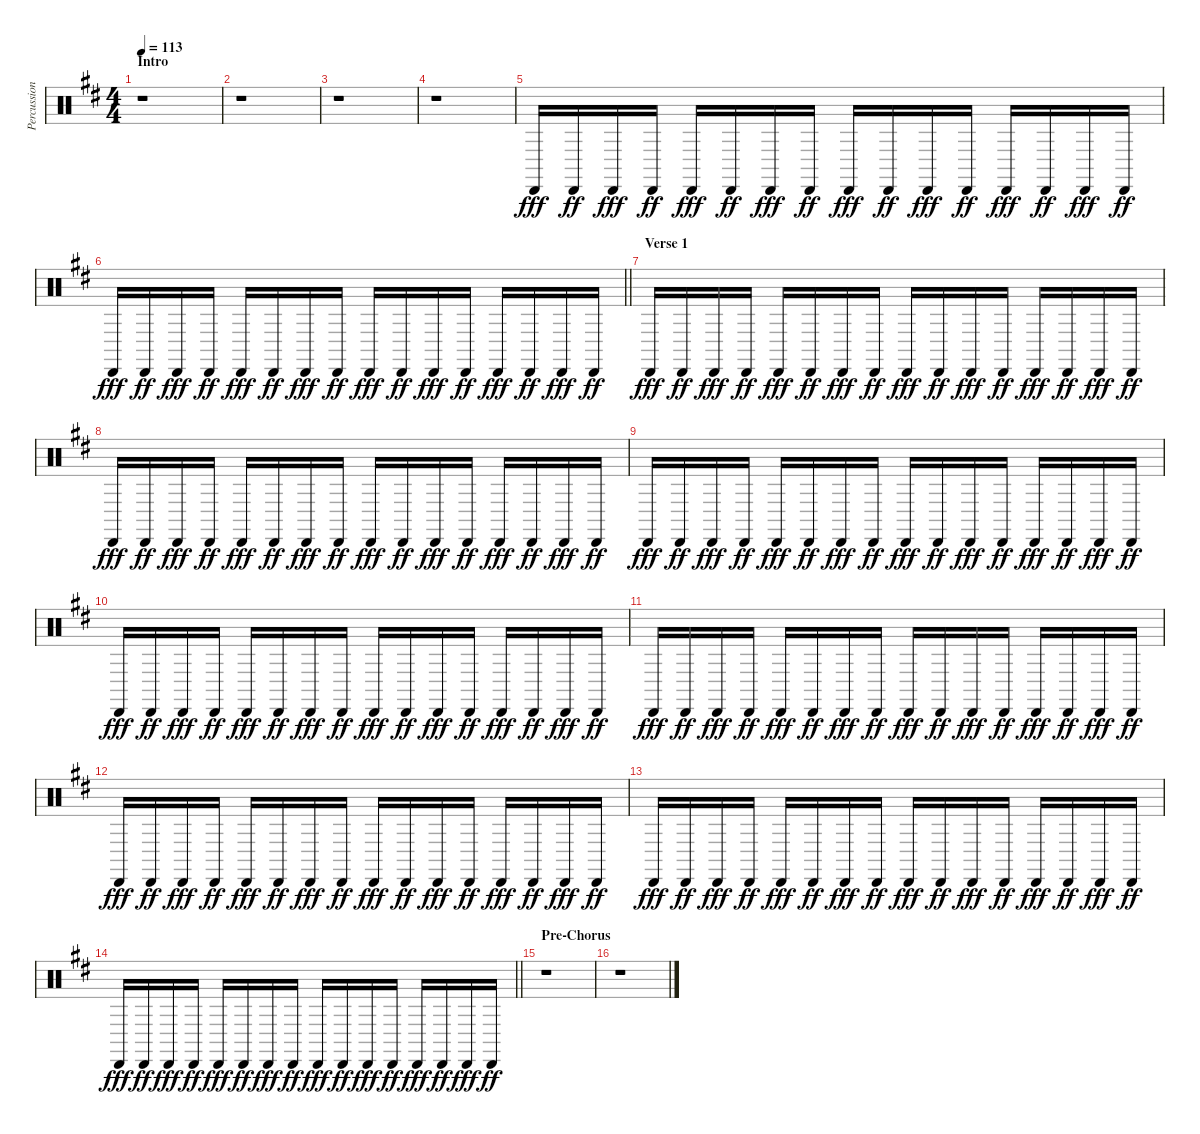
\track ("Percussion" "Percussion") {instrument percussion}
\staff {score}
\articulation defaults
\ts (4 4)
\section ("" "Intro")
\tempo 113
\clef neutral
\ks d
r.1{dy fff} |
r.1 |
r.1 |
r.1 |
"Cabasa (hit)".16 "Cabasa (hit)".16{dy ff} "Cabasa (hit)".16{dy fff} "Cabasa (hit)".16{dy ff} "Cabasa (hit)".16{dy fff} "Cabasa (hit)".16{dy ff} "Cabasa (hit)".16{dy fff} "Cabasa (hit)".16{dy ff} "Cabasa (hit)".16{dy fff} "Cabasa (hit)".16{dy ff} "Cabasa (hit)".16{dy fff} "Cabasa (hit)".16{dy ff} "Cabasa (hit)".16{dy fff} "Cabasa (hit)".16{dy ff} "Cabasa (hit)".16{dy fff} "Cabasa (hit)".16{dy ff} |
\barLineRight lightlight "Cabasa (hit)".16{dy fff} "Cabasa (hit)".16{dy ff} "Cabasa (hit)".16{dy fff} "Cabasa (hit)".16{dy ff} "Cabasa (hit)".16{dy fff} "Cabasa (hit)".16{dy ff} "Cabasa (hit)".16{dy fff} "Cabasa (hit)".16{dy ff} "Cabasa (hit)".16{dy fff} "Cabasa (hit)".16{dy ff} "Cabasa (hit)".16{dy fff} "Cabasa (hit)".16{dy ff} "Cabasa (hit)".16{dy fff} "Cabasa (hit)".16{dy ff} "Cabasa (hit)".16{dy fff} "Cabasa (hit)".16{dy ff}
|
\section ("" "Verse 1")
"Cabasa (hit)".16{dy fff} "Cabasa (hit)".16{dy ff} "Cabasa (hit)".16{dy fff} "Cabasa (hit)".16{dy ff} "Cabasa (hit)".16{dy fff} "Cabasa (hit)".16{dy ff} "Cabasa (hit)".16{dy fff} "Cabasa (hit)".16{dy ff} "Cabasa (hit)".16{dy fff} "Cabasa (hit)".16{dy ff} "Cabasa (hit)".16{dy fff} "Cabasa (hit)".16{dy ff} "Cabasa (hit)".16{dy fff} "Cabasa (hit)".16{dy ff} "Cabasa (hit)".16{dy fff} "Cabasa (hit)".16{dy ff} |
"Cabasa (hit)".16{dy fff} "Cabasa (hit)".16{dy ff} "Cabasa (hit)".16{dy fff} "Cabasa (hit)".16{dy ff} "Cabasa (hit)".16{dy fff} "Cabasa (hit)".16{dy ff} "Cabasa (hit)".16{dy fff} "Cabasa (hit)".16{dy ff} "Cabasa (hit)".16{dy fff} "Cabasa (hit)".16{dy ff} "Cabasa (hit)".16{dy fff} "Cabasa (hit)".16{dy ff} "Cabasa (hit)".16{dy fff} "Cabasa (hit)".16{dy ff} "Cabasa (hit)".16{dy fff} "Cabasa (hit)".16{dy ff} |
"Cabasa (hit)".16{dy fff} "Cabasa (hit)".16{dy ff} "Cabasa (hit)".16{dy fff} "Cabasa (hit)".16{dy ff} "Cabasa (hit)".16{dy fff} "Cabasa (hit)".16{dy ff} "Cabasa (hit)".16{dy fff} "Cabasa (hit)".16{dy ff} "Cabasa (hit)".16{dy fff} "Cabasa (hit)".16{dy ff} "Cabasa (hit)".16{dy fff} "Cabasa (hit)".16{dy ff} "Cabasa (hit)".16{dy fff} "Cabasa (hit)".16{dy ff} "Cabasa (hit)".16{dy fff} "Cabasa (hit)".16{dy ff} |
"Cabasa (hit)".16{dy fff} "Cabasa (hit)".16{dy ff} "Cabasa (hit)".16{dy fff} "Cabasa (hit)".16{dy ff} "Cabasa (hit)".16{dy fff} "Cabasa (hit)".16{dy ff} "Cabasa (hit)".16{dy fff} "Cabasa (hit)".16{dy ff} "Cabasa (hit)".16{dy fff} "Cabasa (hit)".16{dy ff} "Cabasa (hit)".16{dy fff} "Cabasa (hit)".16{dy ff} "Cabasa (hit)".16{dy fff} "Cabasa (hit)".16{dy ff} "Cabasa (hit)".16{dy fff} "Cabasa (hit)".16{dy ff} |
"Cabasa (hit)".16{dy fff} "Cabasa (hit)".16{dy ff} "Cabasa (hit)".16{dy fff} "Cabasa (hit)".16{dy ff} "Cabasa (hit)".16{dy fff} "Cabasa (hit)".16{dy ff} "Cabasa (hit)".16{dy fff} "Cabasa (hit)".16{dy ff} "Cabasa (hit)".16{dy fff} "Cabasa (hit)".16{dy ff} "Cabasa (hit)".16{dy fff} "Cabasa (hit)".16{dy ff} "Cabasa (hit)".16{dy fff} "Cabasa (hit)".16{dy ff} "Cabasa (hit)".16{dy fff} "Cabasa (hit)".16{dy ff} |
"Cabasa (hit)".16{dy fff} "Cabasa (hit)".16{dy ff} "Cabasa (hit)".16{dy fff} "Cabasa (hit)".16{dy ff} "Cabasa (hit)".16{dy fff} "Cabasa (hit)".16{dy ff} "Cabasa (hit)".16{dy fff} "Cabasa (hit)".16{dy ff} "Cabasa (hit)".16{dy fff} "Cabasa (hit)".16{dy ff} "Cabasa (hit)".16{dy fff} "Cabasa (hit)".16{dy ff} "Cabasa (hit)".16{dy fff} "Cabasa (hit)".16{dy ff} "Cabasa (hit)".16{dy fff} "Cabasa (hit)".16{dy ff} |
"Cabasa (hit)".16{dy fff} "Cabasa (hit)".16{dy ff} "Cabasa (hit)".16{dy fff} "Cabasa (hit)".16{dy ff} "Cabasa (hit)".16{dy fff} "Cabasa (hit)".16{dy ff} "Cabasa (hit)".16{dy fff} "Cabasa (hit)".16{dy ff} "Cabasa (hit)".16{dy fff} "Cabasa (hit)".16{dy ff} "Cabasa (hit)".16{dy fff} "Cabasa (hit)".16{dy ff} "Cabasa (hit)".16{dy fff} "Cabasa (hit)".16{dy ff} "Cabasa (hit)".16{dy fff} "Cabasa (hit)".16{dy ff} |
\barLineRight lightlight "Cabasa (hit)".16{dy fff} "Cabasa (hit)".16{dy ff} "Cabasa (hit)".16{dy fff} "Cabasa (hit)".16{dy ff} "Cabasa (hit)".16{dy fff} "Cabasa (hit)".16{dy ff} "Cabasa (hit)".16{dy fff} "Cabasa (hit)".16{dy ff} "Cabasa (hit)".16{dy fff} "Cabasa (hit)".16{dy ff} "Cabasa (hit)".16{dy fff} "Cabasa (hit)".16{dy ff} "Cabasa (hit)".16{dy fff} "Cabasa (hit)".16{dy ff} "Cabasa (hit)".16{dy fff} "Cabasa (hit)".16{dy ff}
|
\section ("" "Pre-Chorus")
r.1 |
r.1
